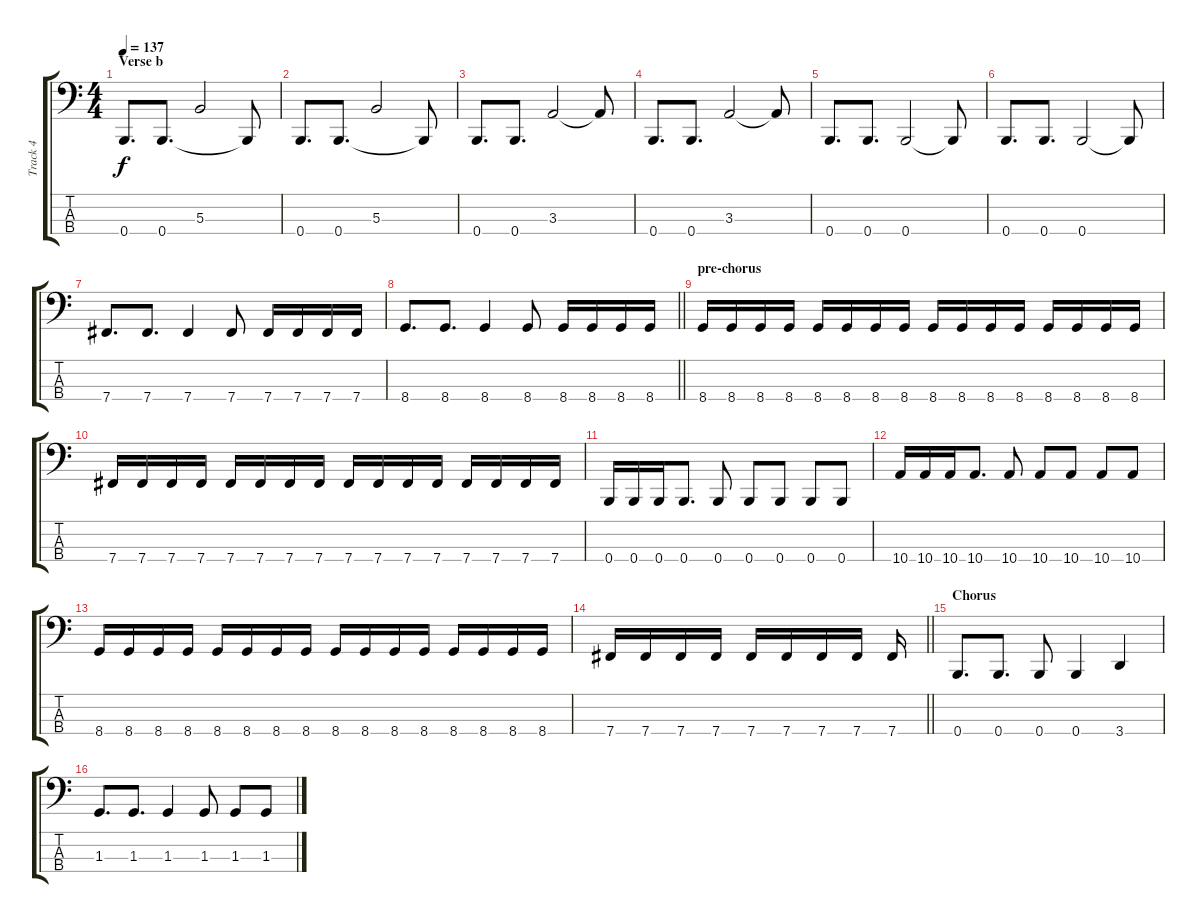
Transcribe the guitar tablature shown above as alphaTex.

\track ("Track 4" "Track 4") {instrument electricbasspick}
\staff {score tabs}
\tuning (E2 B1 Gb1 B0) {hide}
\ts (4 4)
\section ("" "Verse b")
\tempo 137
\clef f4
\ks c
0.4.8{d dy f} 0.4.8{d} 5.3.2 0.4{t}.8 |
0.4.8{d} 0.4.8{d} 5.3.2 0.4{t}.8 |
0.4.8{d} 0.4.8{d} 3.3.2 3.3{t}.8 |
0.4.8{d} 0.4.8{d} 3.3.2 3.3{t}.8 |
0.4.8{d} 0.4.8{d} 0.4.2 0.4{t}.8 |
0.4.8{d} 0.4.8{d} 0.4.2 0.4{t}.8 |
7.4.8{d} 7.4.8{d} 7.4.4 7.4.8 7.4.16 7.4.16 7.4.16 7.4.16 |
\barLineRight lightlight
8.4.8{d} 8.4.8{d} 8.4.4 8.4.8 8.4.16 8.4.16 8.4.16 8.4.16 |
\section ("" "pre-chorus")
8.4.16 8.4.16 8.4.16 8.4.16 8.4.16 8.4.16 8.4.16 8.4.16 8.4.16 8.4.16 8.4.16 8.4.16 8.4.16 8.4.16 8.4.16 8.4.16 |
7.4.16 7.4.16 7.4.16 7.4.16 7.4.16 7.4.16 7.4.16 7.4.16 7.4.16 7.4.16 7.4.16 7.4.16 7.4.16 7.4.16 7.4.16 7.4.16 |
0.4.16 0.4.16 0.4.16 0.4.8{d} 0.4.8 0.4.8 0.4.8 0.4.8 0.4.8 |
10.4.16 10.4.16 10.4.16 10.4.8{d} 10.4.8 10.4.8 10.4.8 10.4.8 10.4.8 |
8.4.16 8.4.16 8.4.16 8.4.16 8.4.16 8.4.16 8.4.16 8.4.16 8.4.16 8.4.16 8.4.16 8.4.16 8.4.16 8.4.16 8.4.16 8.4.16 |
\barLineRight lightlight
7.4.16 7.4.16 7.4.16 7.4.16 7.4.16 7.4.16 7.4.16 7.4.16 7.4.16 |
\section ("" "Chorus")
0.4.8{d} 0.4.8{d} 0.4.8 0.4.4 3.4.4 |
1.3.8{d} 1.3.8{d} 1.3.4 1.3.8 1.3.8 1.3.8
